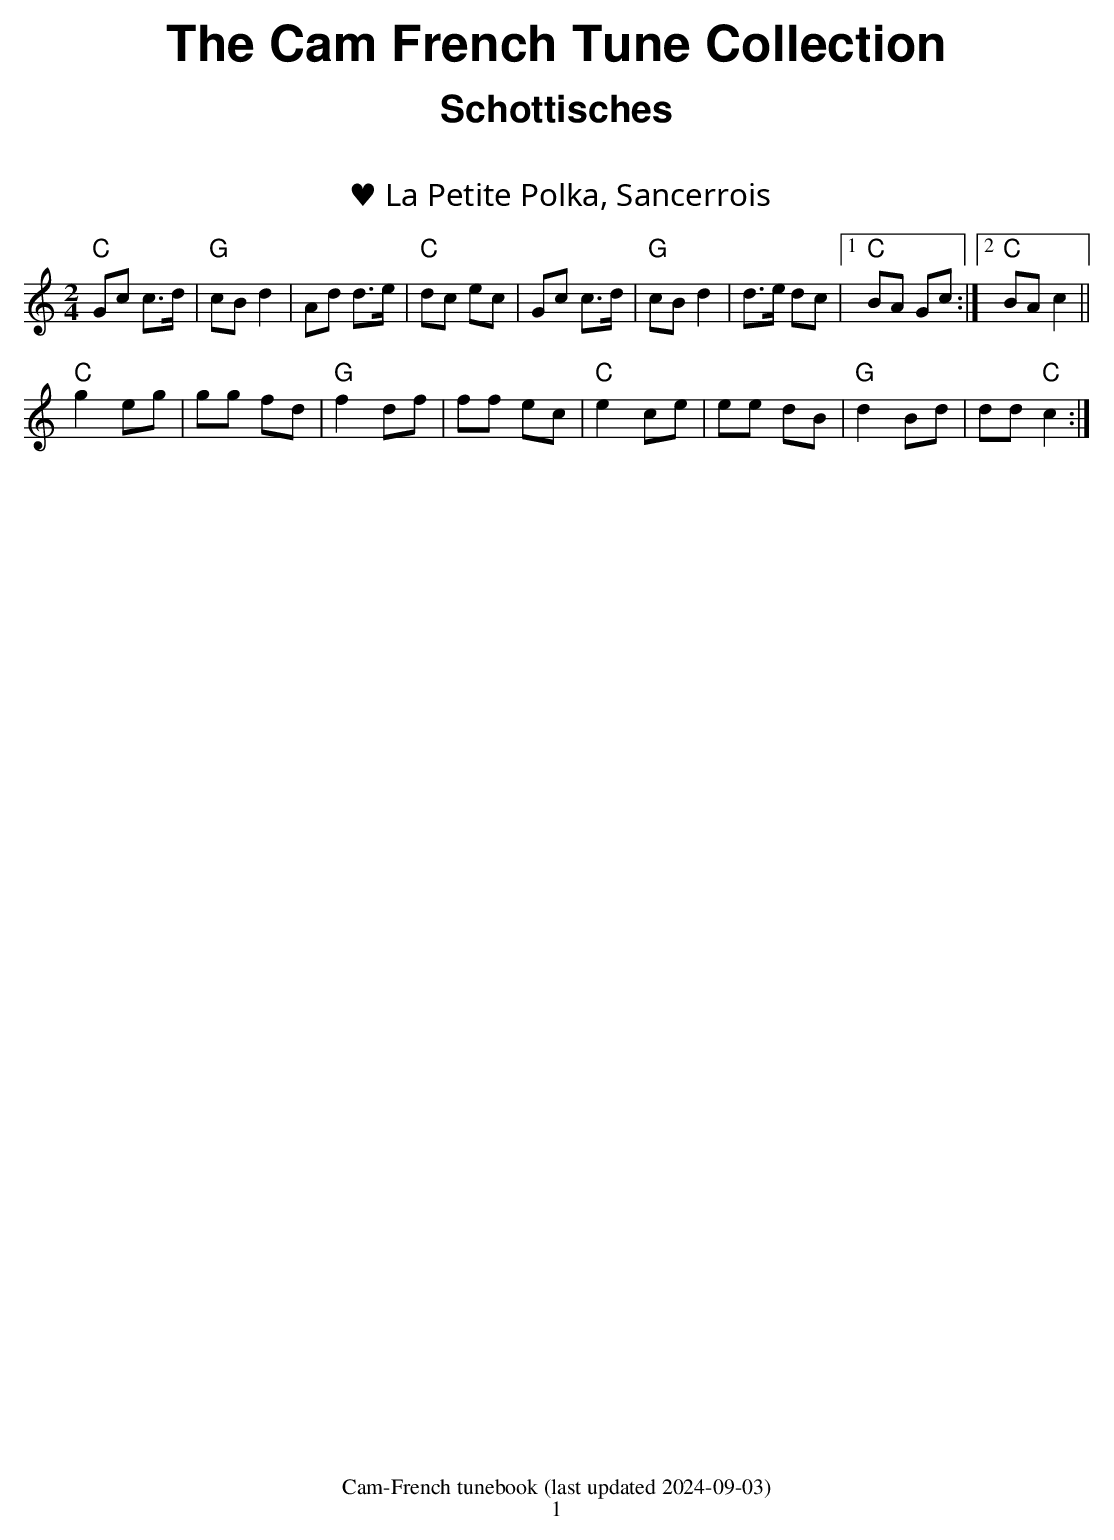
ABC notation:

X:1
T:♥ La Petite Polka, Sancerrois
M:2/4
L:1/8
Q:1/8=132
K:C
"C"Gc c>d|"G"cB d2|Ad d>e|"C"dc ec|\
Gc c>d|"G"cB d2|d>e dc|1 "C"BA Gc:|2 "C"BA c2||
"C"g2 eg|gg fd|"G"f2 df|ff ec|\
"C"e2 ce|ee dB|"G"d2 Bd|dd "C"c2:|
